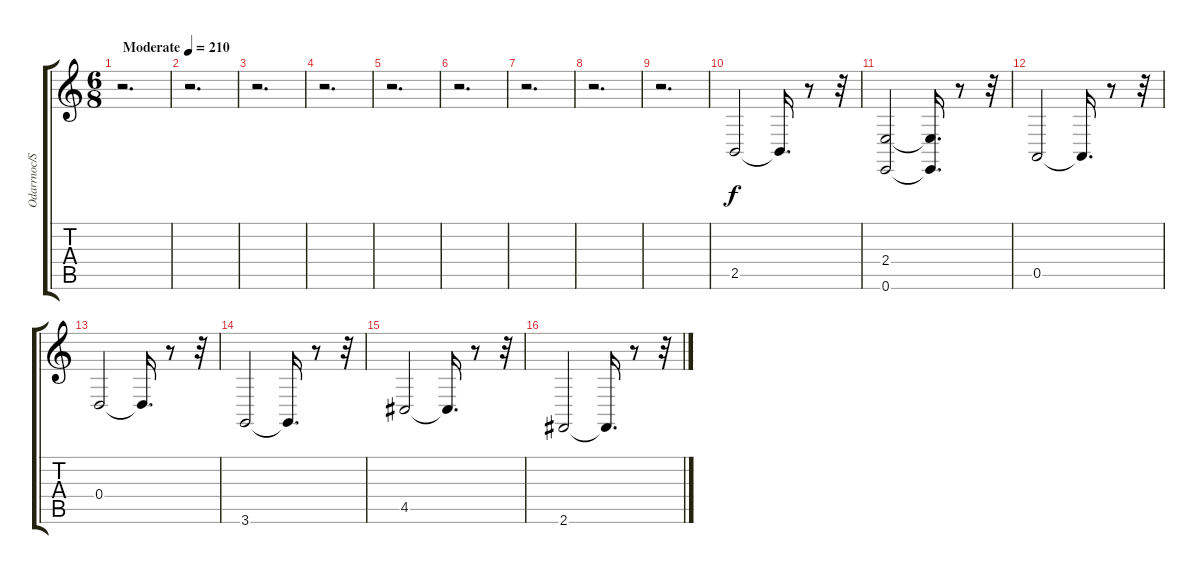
\track ("Odarrnoc/Skelletor" "Odarrnoc/S") {instrument harpsichord}
\staff {score tabs}
\tuning (E4 B3 G3 D3 A2 E2) {hide}
\ts (6 8)
\tempo (210 "Moderate")
\clef g2
\ks c
r.2{d dy f instrument harpsichord} |
r.2{d} |
r.2{d} |
r.2{d} |
r.2{d} |
r.2{d} |
r.2{d} |
r.2{d} |
r.2{d} |
2.5.2 2.5{t}.16{d} r.8 r.32 |
(2.4 0.6).2 (2.4{t} 0.6{t}).16{d} r.8 r.32 |
0.5.2 0.5{t}.16{d} r.8 r.32 |
0.4.2 0.4{t}.16{d} r.8 r.32 |
3.6.2 3.6{t}.16{d} r.8 r.32 |
4.5.2 4.5{t}.16{d} r.8 r.32 |
2.6.2 2.6{t}.16{d} r.8 r.32
